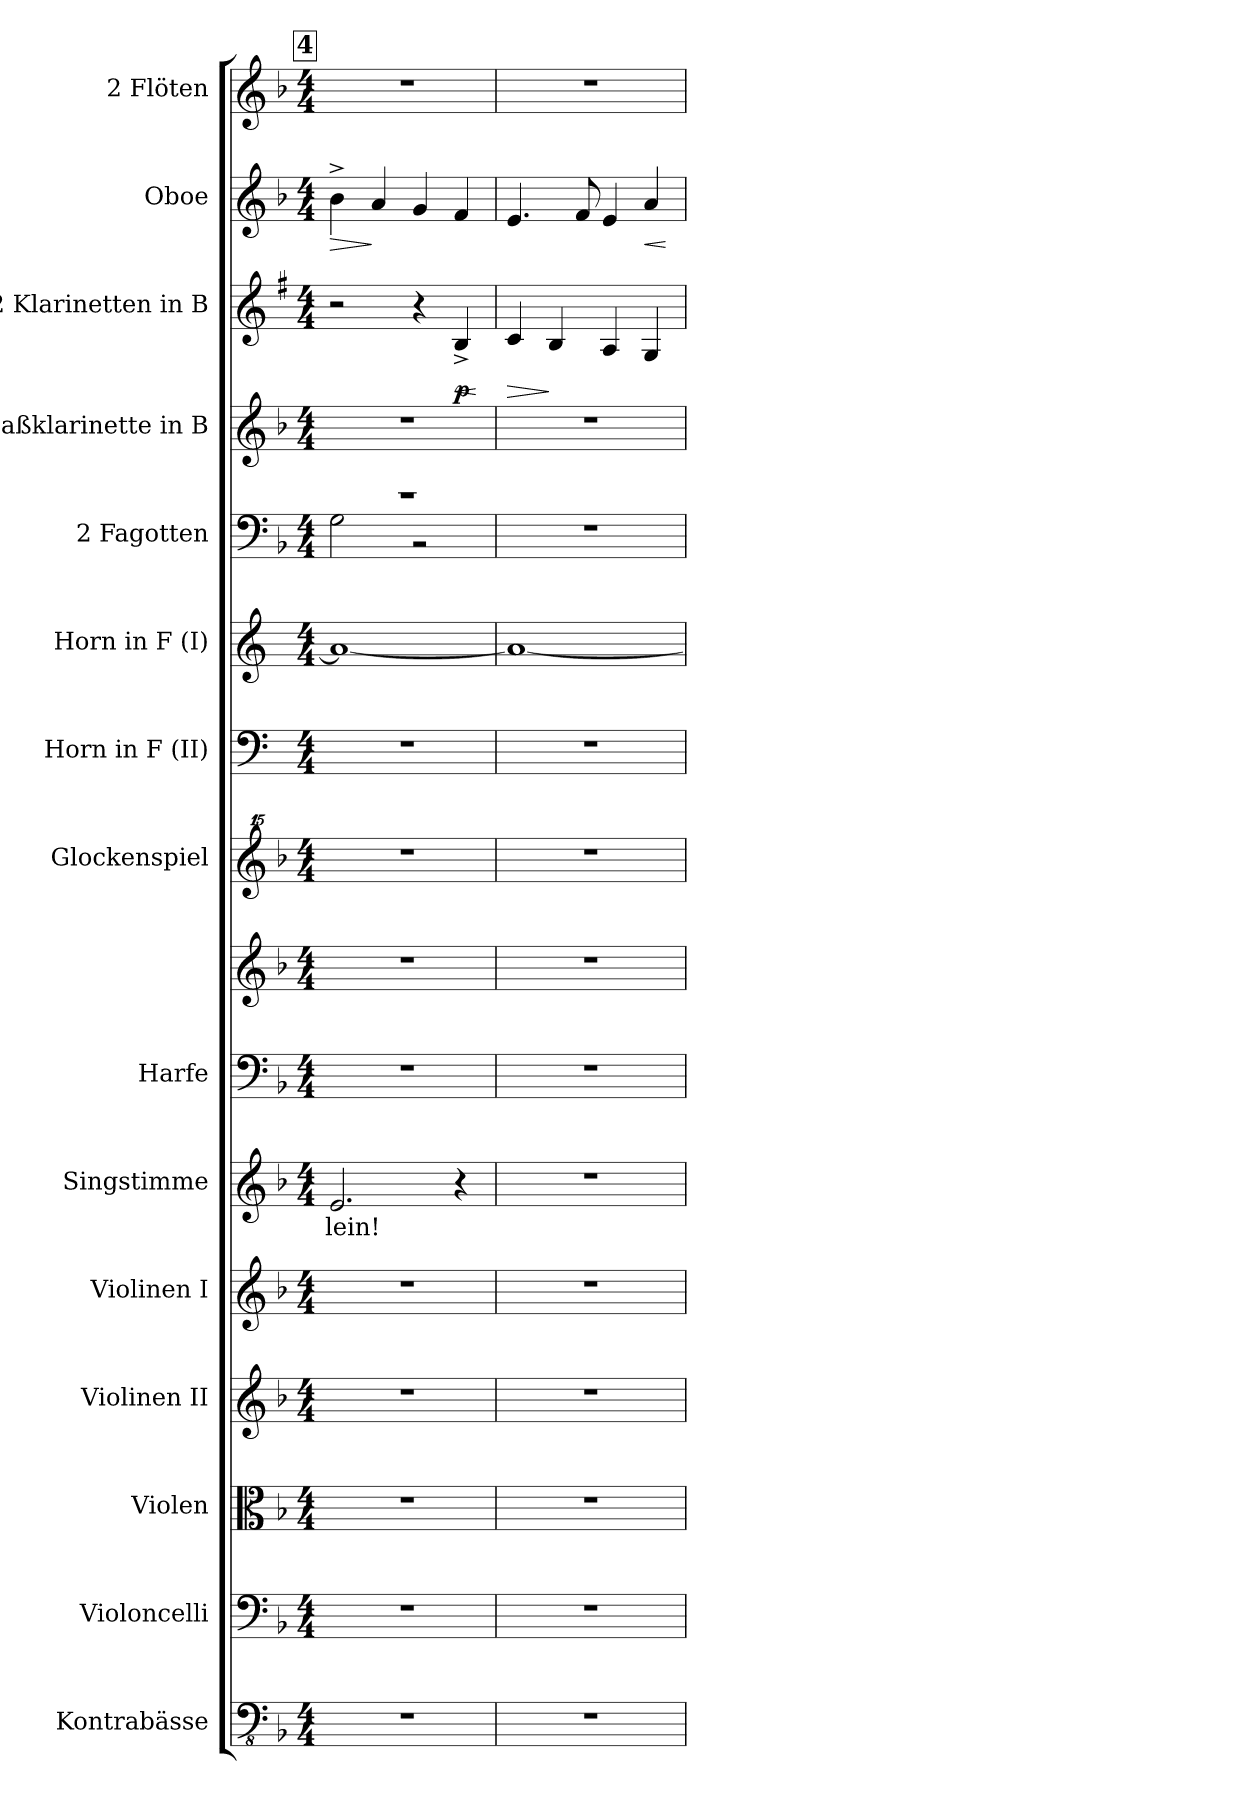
**kern	**kern	**kern	**kern	**kern	**kern	**text	**kern	**kern	**kern	**kern	**kern	**kern	**kern	**kern	**dynam	**kern	**dynam	**kern
*part15	*part14	*part13	*part12	*part11	*part10	*part10	*part9	*part9	*part8	*part7	*part6	*part5	*part4	*part3	*part3	*part2	*part2	*part1
*staff16	*staff15	*staff14	*staff13	*staff12	*staff11	*staff11	*staff10	*staff9	*staff8	*staff7	*staff6	*staff5	*staff4	*staff3	*staff3	*staff2	*staff2	*staff1
*I"Kontrabässe	*I"Violoncelli	*I"Violen	*I"Violinen II	*I"Violinen I	*I"Singstimme	*	*I"Harfe	*	*I"Glockenspiel	*I"Horn in F (II)	*I"Horn in F (I)	*I"2 Fagotten	*I"Baßklarinette in B	*I"2 Klarinetten in B	*	*I"Oboe	*	*I"2 Flöten
*I'Kb.	*I'Vc.	*	*I'Vl. II	*I'Vl. I	*I'Singst.	*	*I'Hf.	*	*I'Glk.	*I'Hr. II	*I'Hr. I	*I'Fg.	*I'Bklar. (B)	*I'Klar. (B)	*	*I'Ob.	*	*I'Fl.
*clefFv4	*clefF4	*clefC3	*clefG2	*clefG2	*clefG2	*	*clefF4	*clefG2	*clefG^^2	*clefF4	*clefG2	*clefF4	*clefG2	*clefG2	*	*clefG2	*	*clefG2
*	*	*	*	*	*	*	*	*	*	*ITrd4c7	*ITrd4c7	*	*ITrd8c14	*ITrd1c2	*	*	*	*
*k[b-]	*k[b-]	*k[b-]	*k[b-]	*k[b-]	*k[b-]	*	*k[b-]	*k[b-]	*k[b-]	*k[b-]	*k[b-]	*k[b-]	*k[b-]	*k[b-]	*	*k[b-]	*	*k[b-]
*M4/4	*M4/4	*M4/4	*M4/4	*M4/4	*M4/4	*	*M4/4	*M4/4	*M4/4	*M4/4	*M4/4	*M4/4	*M4/4	*M4/4	*	*M4/4	*	*M4/4
!!LO:REH:place=s1:a:B:fs=14:t=4
=28	=28	=28	=28	=28	=28	=28	=28	=28	=28	=28	=28	=28	=28	=28	=28	=28	=28	=28
!	!	!	!	!	!	!LO:LY:b	!	!	!	!	!	!	!	!	!	!	!LO:HP:b	!
*	*	*	*	*	*	*	*	*	*	*	*	*^	*	*	*	*	*	*
1r	1r	1r	1r	1r	2.e/	-lein!	1r	1r	1r	1r	1d_	1r	2G\	1r	2r	.	4b-^\	>	1r
.	.	.	.	.	.	.	.	.	.	.	.	.	.	.	.	.	4a/	]	.
.	.	.	.	.	.	.	.	.	.	.	.	.	2r	.	4r	.	4g/	.	.
!	!	!	!	!	!	!	!	!	!	!	!	!	!	!	!	!LO:HP:b	!	!	!
!	!	!	!	!	!	!	!	!	!	!	!	!	!	!	!	!LO:DY:n=1:b	!	!	!
.	.	.	.	.	4r	.	.	.	.	.	.	.	.	.	4A^/	< p	4f/	.	.
*	*	*	*	*	*	*	*	*	*	*	*	*v	*v	*	*	*	*	*	*
.	.	.	.	.	.	.	.	.	.	.	.	.	.	.	[	.	.	.
=29	=29	=29	=29	=29	=29	=29	=29	=29	=29	=29	=29	=29	=29	=29	=29	=29	=29	=29
!	!	!	!	!	!	!	!	!	!	!	!	!	!	!	!LO:HP:b	!	!	!
1r	1r	1r	1r	1r	1r	.	1r	1r	1r	1r	1d_	1r	1r	4B-/	>	4.e/	.	1r
.	.	.	.	.	.	.	.	.	.	.	.	.	.	4A/	]	.	.	.
.	.	.	.	.	.	.	.	.	.	.	.	.	.	.	.	8f/	.	.
.	.	.	.	.	.	.	.	.	.	.	.	.	.	4G/	.	4e/	.	.
!	!	!	!	!	!	!	!	!	!	!	!	!	!	!	!	!	!LO:HP:b	!
.	.	.	.	.	.	.	.	.	.	.	.	.	.	4F/	.	4a/	<	.
.	.	.	.	.	.	.	.	.	.	.	.	.	.	.	.	.	[	.
=	=	=	=	=	=	=	=	=	=	=	=	=	=	=	=	=	=	=
*-	*-	*-	*-	*-	*-	*-	*-	*-	*-	*-	*-	*-	*-	*-	*-	*-	*-	*-
